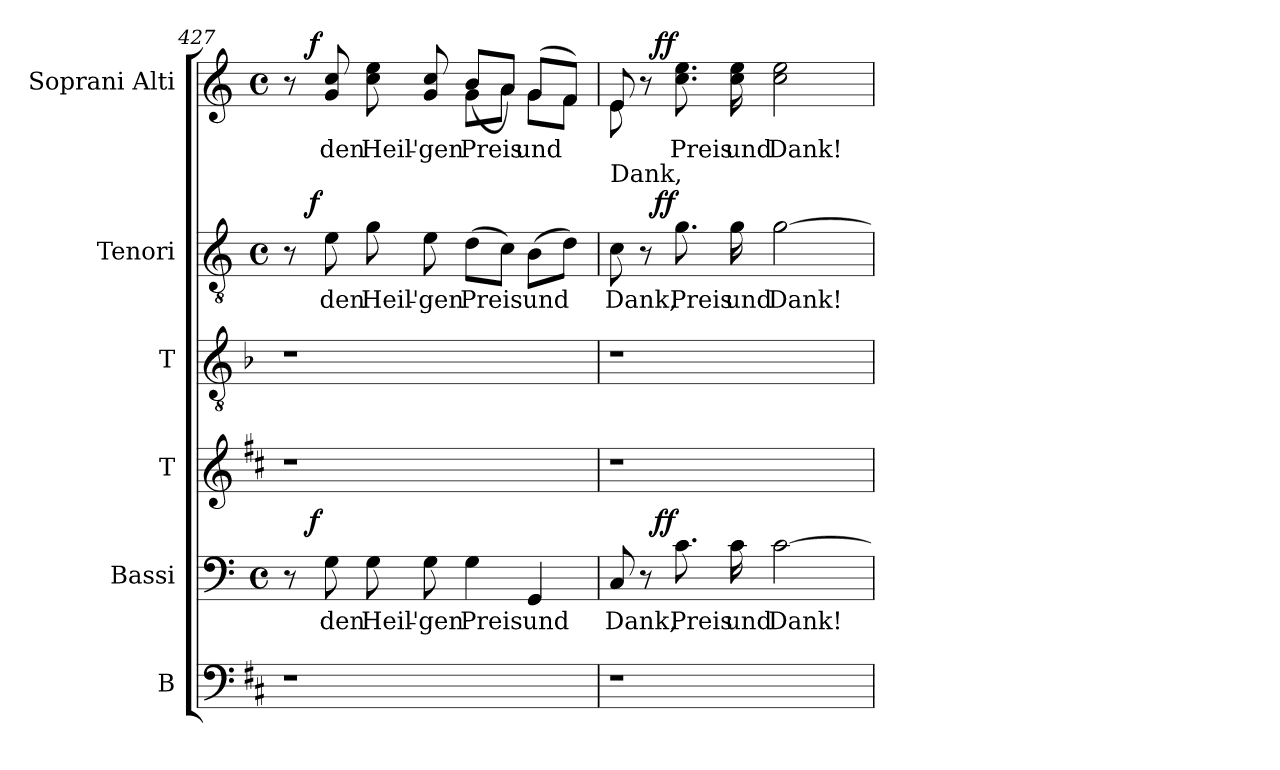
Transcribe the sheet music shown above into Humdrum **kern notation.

**kern	**kern	**text	**dynam	**kern	**kern	**kern	**text	**dynam	**kern	**text	**dynam
*part6	*part5	*part5	*part5	*part4	*part3	*part2	*part2	*part2	*part1	*part1	*part1
*staff6	*staff5	*staff5	*staff5	*staff4	*staff3	*staff2	*staff2	*staff2	*staff1	*staff1	*staff1
*I"B	*I"Bassi	*	*	*I"T	*I"T	*I"Tenori	*	*	*I"Soprani  Alti	*	*
*I'B	*I'B	*	*	*I'T	*I'T	*I'T	*	*	*I'S  A	*	*
!!LO:LB:g=z
*clefF4	*clefF4	*	*	*clefG2	*clefGv2	*clefGv2	*	*	*clefG2	*	*
*k[f#c#]	*k[]	*	*	*k[f#c#]	*k[b-]	*k[]	*	*	*k[]	*	*
*D:	*C:	*	*	*D:	*F:	*C:	*	*	*C:	*	*
*	*M4/4	*	*	*	*	*M4/4	*	*	*M4/4	*	*
*	*met(c)	*	*	*	*	*met(c)	*	*	*met(c)	*	*
=427	=427	=427	=427	=427	=427	=427	=427	=427	=427	=427	=427
*	*^	*	*	*	*	*^	*	*	*^	*	*
*	*	*	*	*	*	*	*	*	*	*	*	*^	*	*
1r	8r	16ryy	.	.	1r	1r	8r	16ryy	.	.	8r	2ryy	16ryy	.	.
.	.	64ryy	.	.	.	.	.	64ryy	.	.	.	.	64ryy	.	.
!	!	!	!	!LO:DY:a	!	!	!	!	!	!LO:DY:a	!	!	!	!	!LO:DY:a
.	.	2ryy	.	f	.	.	.	2ryy	.	f	.	.	2ryy	.	f
!	!	!	!LO:LY:b:cj	!	!	!	!	!	!LO:LY:b:cj	!	!	!	!	!LO:LY:b:cj	!
.	8G\	.	den	.	.	.	8e\	.	den	.	8cc/ 8g/	.	.	den	.
!	!	!	!LO:LY:b:cj	!	!	!	!	!	!LO:LY:b:cj	!	!	!	!	!LO:LY:b:cj	!
.	8G\	.	Heil'-	.	.	.	8g\	.	Heil'-	.	8ee\ 8cc\	.	.	Heil'-	.
!	!	!	!LO:LY:b:rj	!	!	!	!	!	!LO:LY:b:rj	!	!	!	!	!LO:LY:b:rj	!
.	8G\	.	-gen	.	.	.	8e\	.	-gen	.	8cc/ 8g/	.	.	-gen	.
!	!	!	!LO:LY:b:cj	!	!	!	!	!	!LO:LY:b:cj	!	!	!	!	!LO:LY:b:cj	!
.	4G\	.	Preis	.	.	.	(>8d\L	.	Preis	.	8g\L	(>8b/L	.	Preis	.
.	.	4ryy	.	.	.	.	.	4ryy	.	.	.	.	4ryy	.	.
.	.	.	.	.	.	.	8c\J)	.	.	.	8a\J	8a/J)	.	.	.
!	!	!	!LO:LY:b:cj	!	!	!	!	!	!LO:LY:b:cj	!	!	!	!	!LO:LY:b:cj	!
.	4GG/	.	und	.	.	.	(>8B\L	.	und	.	(>8g/L	8g\L	.	und	.
.	.	8ryy	.	.	.	.	.	8ryy	.	.	.	.	8ryy	.	.
.	.	.	.	.	.	.	8d\J)	.	.	.	8f/J)	8f\J	.	.	.
.	.	32.ryy	.	.	.	.	.	32.ryy	.	.	.	.	32.ryy	.	.
=428	=428	=428	=428	=428	=428	=428	=428	=428	=428	=428	=428	=428	=428	=428	=428
!	!	!	!	!	!	!	!LO:TX:a:t=Dank,	!	!	!	!	!	!	!	!
!	!	!	!LO:LY:b:cj	!	!	!	!	!	!LO:LY:b:cj	!	!	!	!	!	!
1r	8C/	8ryy	Dank,	.	1r	1r	8c\	8ryy	Dank,	.	8e/	8e\	8ryy	.	.
.	8r	32.ryy	.	.	.	.	8r	32.ryy	.	.	2..ryy	8r	32.ryy	.	.
!	!	!	!	!LO:DY:a	!	!	!	!	!	!LO:DY:a	!	!	!	!	!LO:DY:a
.	.	2ryy	.	ff	.	.	.	2ryy	.	ff	.	.	2ryy	.	ff
!	!	!	!LO:LY:b:cj	!	!	!	!	!	!LO:LY:b:cj	!	!	!	!	!LO:LY:b:cj	!
.	8.c\	.	Preis	.	.	.	8.g\	.	Preis	.	.	8.ee\ 8.cc\	.	Preis	.
!	!	!	!LO:LY:b:cj	!	!	!	!	!	!LO:LY:b:cj	!	!	!	!	!LO:LY:b:cj	!
.	16c\	.	und	.	.	.	16g\	.	und	.	.	16ee\ 16cc\	.	und	.
!	!	!	!LO:LY:b:cj	!	!	!	!	!	!LO:LY:b:cj	!	!	!	!	!LO:LY:b:cj	!
.	[>2c\	.	Dank!	.	.	.	[>2g\	.	Dank!	.	.	2ee\ 2cc\	.	Dank!	.
.	.	4ryy	.	.	.	.	.	4ryy	.	.	.	.	4ryy	.	.
.	.	16ryy	.	.	.	.	.	16ryy	.	.	.	.	16ryy	.	.
.	.	64ryy	.	.	.	.	.	64ryy	.	.	.	.	64ryy	.	.
*	*	*	*	*	*	*	*v	*v	*	*	*	*	*	*	*
*	*v	*v	*	*	*	*	*	*	*	*v	*v	*v	*	*
=	=	=	=	=	=	=	=	=	=	=	=
*-	*-	*-	*-	*-	*-	*-	*-	*-	*-	*-	*-
